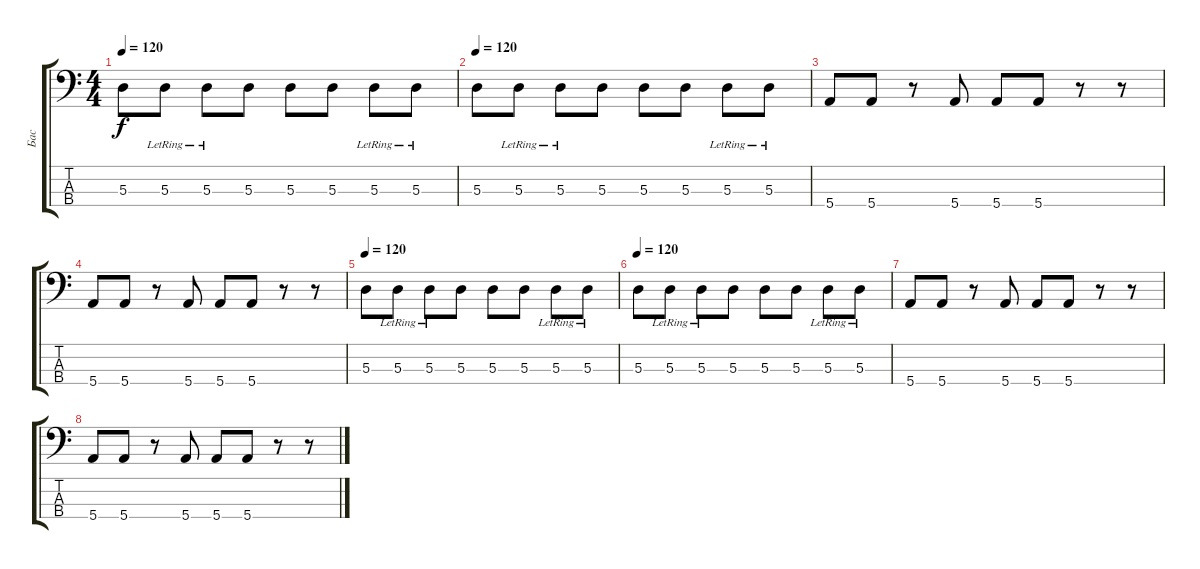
\track ("Бас" "Бас") {solo instrument electricbassfinger}
\staff {score tabs}
\tuning (G2 D2 A1 E1) {hide}
\ts (4 4)
\tempo 120
\clef f4
\ks c
5.3.8{dy f} 5.3{lr}.8 5.3{lr}.8 5.3.8 5.3.8 5.3.8 5.3{lr}.8 5.3{lr}.8 |
\tempo 120
5.3.8 5.3{lr}.8 5.3{lr}.8 5.3.8 5.3.8 5.3.8 5.3{lr}.8 5.3{lr}.8 |
5.4.8 5.4.8 r.8 5.4.8 5.4.8 5.4.8 r.8 r.8 |
5.4.8 5.4.8 r.8 5.4.8 5.4.8 5.4.8 r.8 r.8 |
\tempo 120
5.3.8 5.3{lr}.8 5.3{lr}.8 5.3.8 5.3.8 5.3.8 5.3{lr}.8 5.3{lr}.8 |
\tempo 120
5.3.8 5.3{lr}.8 5.3{lr}.8 5.3.8 5.3.8 5.3.8 5.3{lr}.8 5.3{lr}.8 |
5.4.8 5.4.8 r.8 5.4.8 5.4.8 5.4.8 r.8 r.8 |
5.4.8 5.4.8 r.8 5.4.8 5.4.8 5.4.8 r.8 r.8
